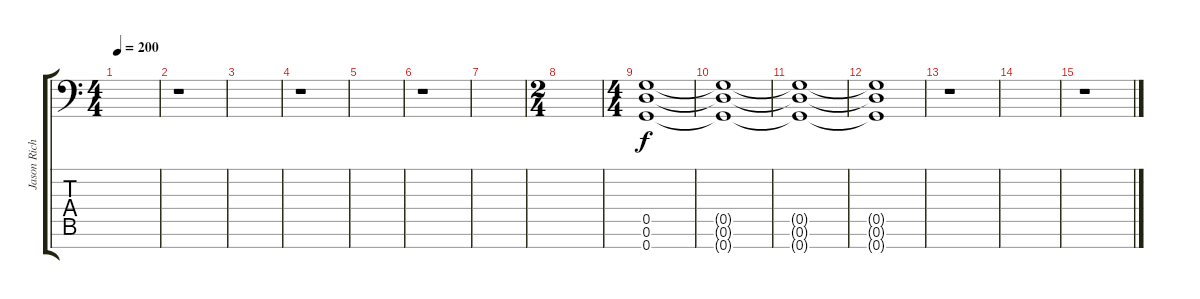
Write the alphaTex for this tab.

\track ("Jason Richardson - lead guitar" "Jason Rich") {instrument distortionguitar}
\staff {score tabs}
\tuning (D4 A3 F3 C3 G2 D2 G1) {hide}
\ts (4 4)
\tempo 200
\clef f4
\ks c
|
r.1 |
|
r.1 |
|
r.1 |
|
\ts (2 4)
|
\ts (4 4)
(0.5 0.6 0.7).1{balance 0} |
(0.5{t} 0.6{t} 0.7{t}).1 |
(0.5{t} 0.6{t} 0.7{t}).1 |
(0.5{t} 0.6{t} 0.7{t}).1 |
r.1 |
|
r.1
